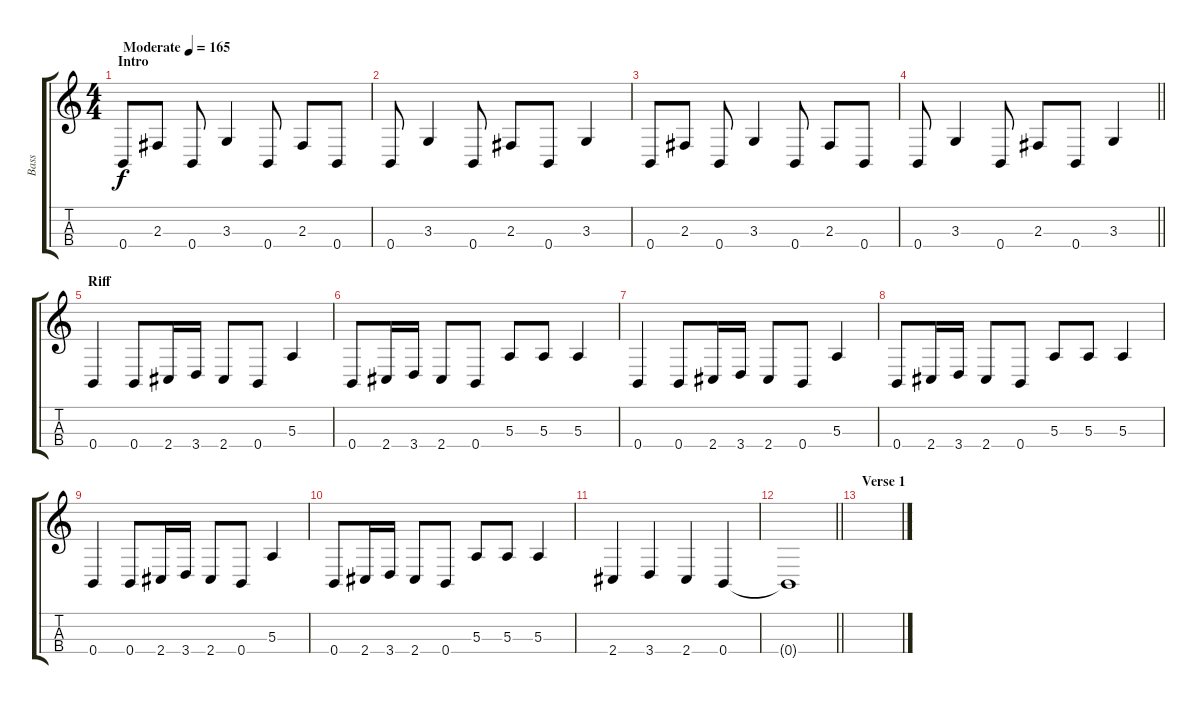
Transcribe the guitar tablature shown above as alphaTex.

\track ("Bass" "Bass") {instrument electricbassfinger}
\staff {score tabs}
\tuning (D3 A2 E2 B1) {hide}
\ts (4 4)
\section ("" "Intro")
\tempo (165 "Moderate")
\clef g2
\ks c
0.4.8{dy f instrument electricbassfinger} 2.3.8 0.4.8 3.3.4 0.4.8 2.3.8 0.4.8 |
0.4.8 3.3.4 0.4.8 2.3.8 0.4.8 3.3.4 |
0.4.8 2.3.8 0.4.8 3.3.4 0.4.8 2.3.8 0.4.8 |
\barLineRight lightlight
0.4.8 3.3.4 0.4.8 2.3.8 0.4.8 3.3.4 |
\section ("" "Riff")
0.4.4 0.4.8 2.4.16 3.4.16 2.4.8 0.4.8 5.3.4 |
0.4.8 2.4.16 3.4.16 2.4.8 0.4.8 5.3.8 5.3.8 5.3.4 |
0.4.4 0.4.8 2.4.16 3.4.16 2.4.8 0.4.8 5.3.4 |
0.4.8 2.4.16 3.4.16 2.4.8 0.4.8 5.3.8 5.3.8 5.3.4 |
0.4.4 0.4.8 2.4.16 3.4.16 2.4.8 0.4.8 5.3.4 |
0.4.8 2.4.16 3.4.16 2.4.8 0.4.8 5.3.8 5.3.8 5.3.4 |
2.4.4 3.4.4 2.4.4 0.4.4 |
\barLineRight lightlight
0.4{t}.1 |
\section ("" "Verse 1 ")
